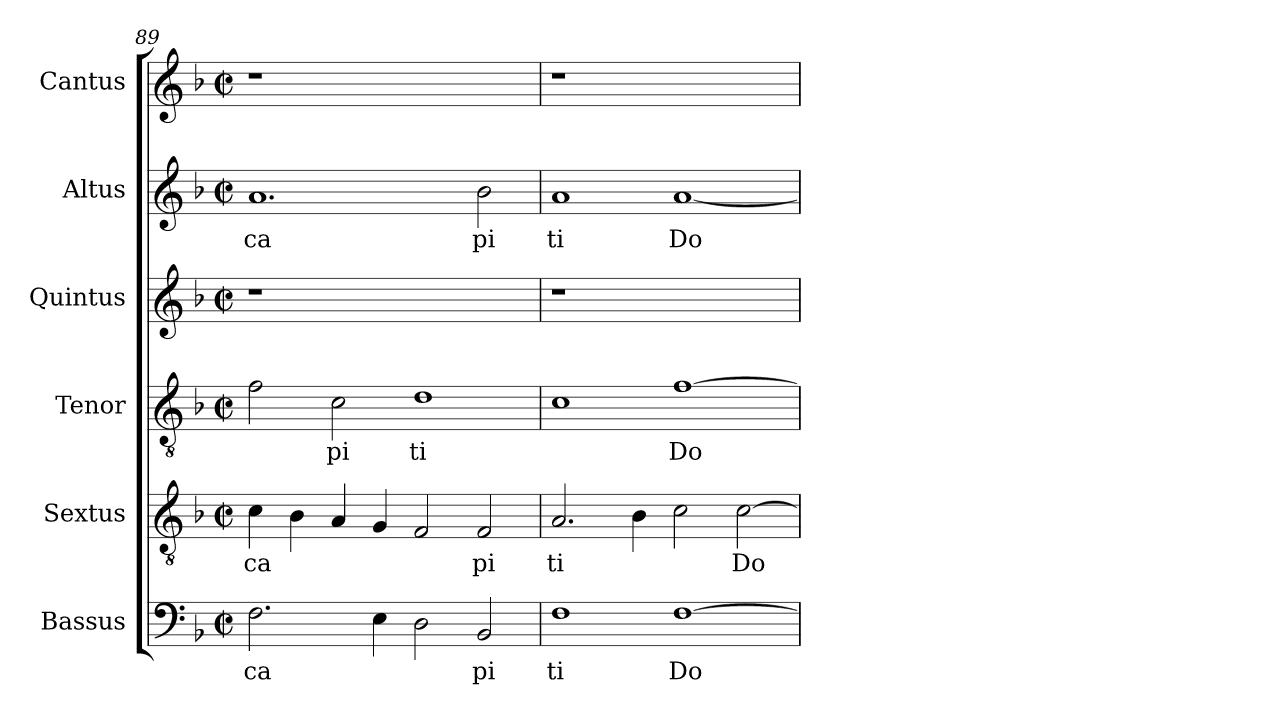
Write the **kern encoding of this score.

**kern	**text	**kern	**text	**kern	**text	**kern	**kern	**text	**kern
*part6	*part6	*part5	*part5	*part4	*part4	*part3	*part2	*part2	*part1
*staff6	*staff6	*staff5	*staff5	*staff4	*staff4	*staff3	*staff2	*staff2	*staff1
*I"Bassus	*	*I"Sextus	*	*I"Tenor	*	*I"Quintus	*I"Altus	*	*I"Cantus
*I'Bassus	*	*I'Sextus	*	*I'Tenor	*	*I'Quintus	*I'Altus	*	*I'Cantus
*clefF4	*	*clefGv2	*	*clefGv2	*	*clefG2	*clefG2	*	*clefG2
*k[b-]	*	*k[b-]	*	*k[b-]	*	*k[b-]	*k[b-]	*	*k[b-]
*F:	*	*F:	*	*F:	*	*F:	*F:	*	*F:
*M2/2	*	*M2/2	*	*M2/2	*	*M2/2	*M2/2	*	*M2/2
*met(c|)	*	*met(c|)	*	*met(c|)	*	*met(c|)	*met(c|)	*	*met(c|)
=89	=89	=89	=89	=89	=89	=89	=89	=89	=89
!	!LO:LY:b:cj	!	!LO:LY:b:cj	!	!	!	!	!LO:LY:b:cj	!
2.F\	ca	4c\	ca	2f\	.	1r	1.a	ca	1r
.	.	4B-\	.	.	.	.	.	.	.
!	!	!	!	!	!LO:LY:b:cj	!	!	!	!
.	.	4A/	.	2c\	pi	.	.	.	.
4E\	.	4G/	.	.	.	.	.	.	.
!	!	!	!	!	!LO:LY:b:cj	!	!	!	!
2D\	.	2F/	.	1d	ti	1ryy	.	.	1ryy
!	!LO:LY:b:cj	!	!LO:LY:b:cj	!	!	!	!	!LO:LY:b:cj	!
2BB-/	pi	2F/	pi	.	.	.	2b-\	pi	.
=90	=90	=90	=90	=90	=90	=90	=90	=90	=90
!	!LO:LY:b:cj	!	!LO:LY:b:cj	!	!	!	!	!LO:LY:b:cj	!
1F	ti	2.A/	ti	1c	.	1r	1a	ti	1r
.	.	4B-\	.	.	.	.	.	.	.
!	!LO:LY:b:cj	!	!	!	!LO:LY:b:cj	!	!	!LO:LY:b:cj	!
[>1F	Do	2c\	.	[>1f	Do	1ryy	[>1a	Do	1ryy
!	!	!	!LO:LY:b	!	!	!	!	!	!
.	.	[<2c\	Do	.	.	.	.	.	.
=	=	=	=	=	=	=	=	=	=
*-	*-	*-	*-	*-	*-	*-	*-	*-	*-
